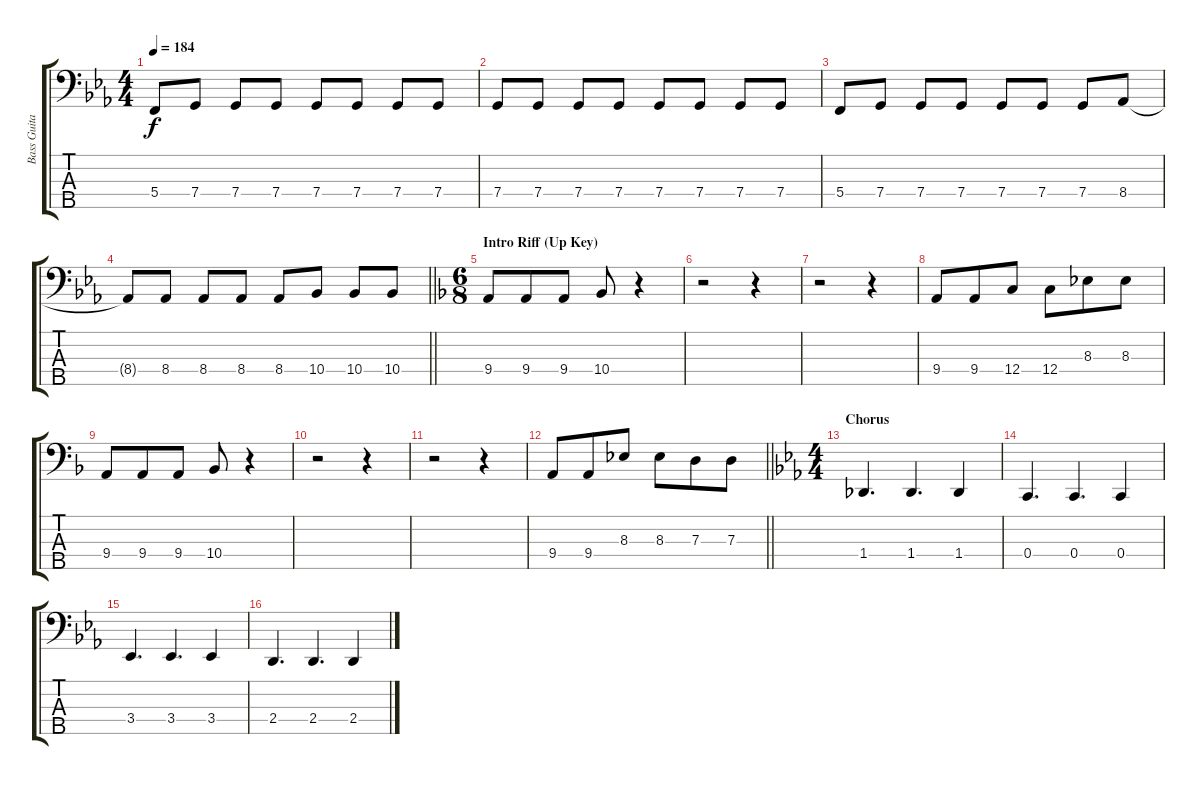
\track ("Bass Guitar" "Bass Guita") {instrument electricbassfinger}
\staff {score tabs}
\tuning (F2 C2 G1 C1 A0) {hide}
\ts (4 4)
\tempo 184
\clef f4
\ks eb
5.4.8{dy f} 7.4.8 7.4.8 7.4.8 7.4.8 7.4.8 7.4.8 7.4.8 |
7.4.8 7.4.8 7.4.8 7.4.8 7.4.8 7.4.8 7.4.8 7.4.8 |
5.4.8 7.4.8 7.4.8 7.4.8 7.4.8 7.4.8 7.4.8 8.4.8 |
\barLineRight lightlight
8.4{t}.8 8.4.8 8.4.8 8.4.8 8.4.8 10.4.8 10.4.8 10.4.8 |
\ts (6 8)
\section ("" "Intro Riff (Up Key)")
\ks f
9.4.8 9.4.8 9.4.8 10.4.8 r.4 |
r.2 r.4 |
r.2 r.4 |
9.4.8 9.4.8 12.4.8 12.4.8 8.3.8 8.3.8 |
9.4.8 9.4.8 9.4.8 10.4.8 r.4 |
r.2 r.4 |
r.2 r.4 |
\barLineRight lightlight
9.4.8 9.4.8 8.3.8 8.3.8 7.3.8 7.3.8 |
\ts (4 4)
\section ("" "Chorus")
\ks eb
1.4.4{d} 1.4.4{d} 1.4.4 |
0.4.4{d} 0.4.4{d} 0.4.4 |
3.4.4{d} 3.4.4{d} 3.4.4 |
2.4.4{d} 2.4.4{d} 2.4.4
